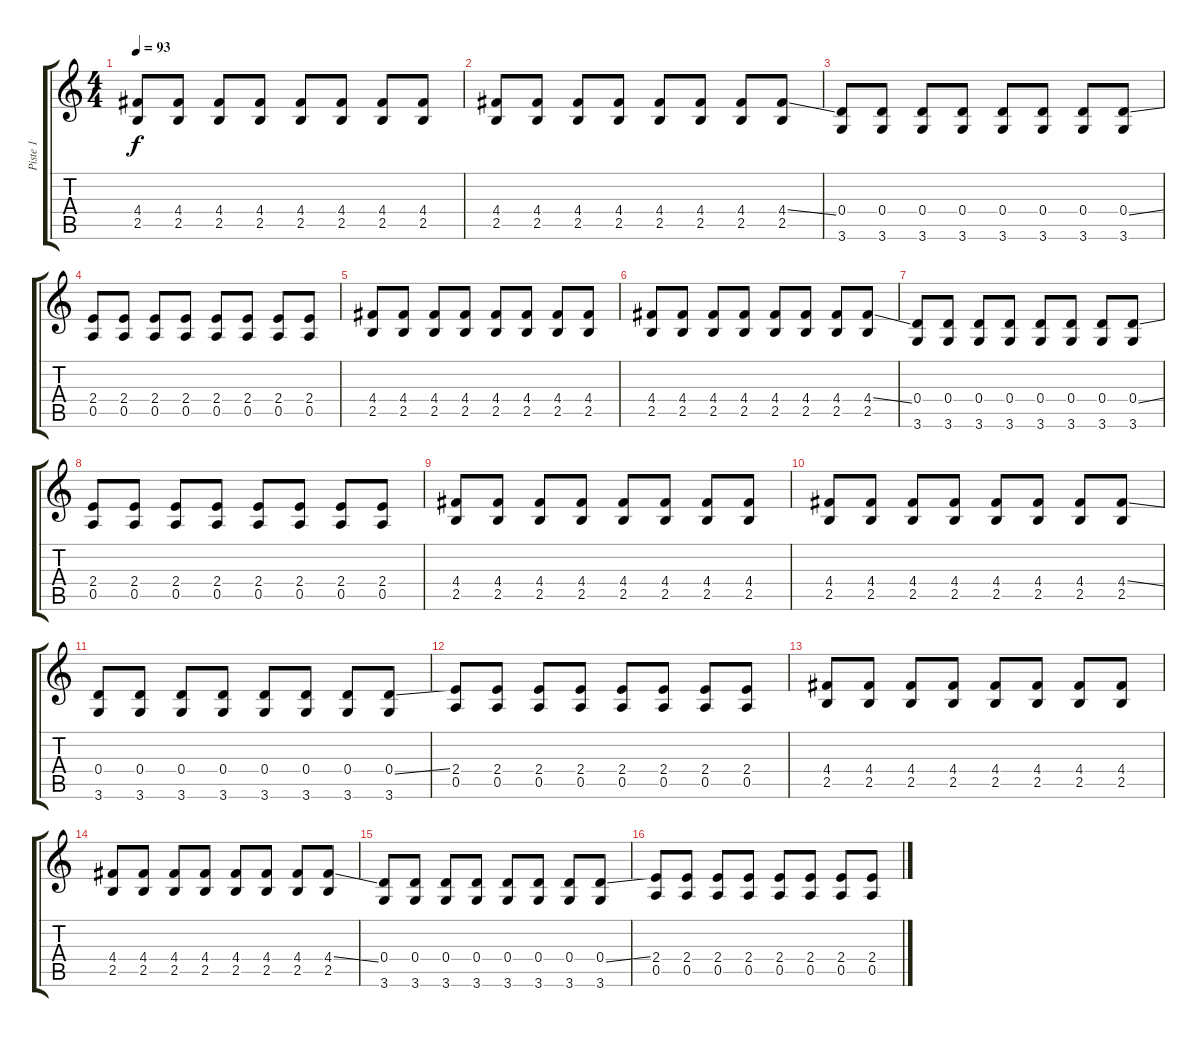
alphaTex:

\track ("Piste 1" "Piste 1") {instrument distortionguitar}
\staff {score tabs}
\tuning (E4 B3 G3 D3 A2 E2) {hide}
\ts (4 4)
\tempo 93
\clef g2
\ks c
(4.4 2.5).8{dy f} (4.4 2.5).8 (4.4 2.5).8 (4.4 2.5).8 (4.4 2.5).8 (4.4 2.5).8 (4.4 2.5).8 (4.4 2.5).8 |
(4.4 2.5).8 (4.4 2.5).8 (4.4 2.5).8 (4.4 2.5).8 (4.4 2.5).8 (4.4 2.5).8 (4.4 2.5).8 (4.4{ss} 2.5).8 |
(0.4 3.6).8 (0.4 3.6).8 (0.4 3.6).8 (0.4 3.6).8 (0.4 3.6).8 (0.4 3.6).8 (0.4 3.6).8 (0.4{ss} 3.6).8 |
(2.4 0.5).8 (2.4 0.5).8 (2.4 0.5).8 (2.4 0.5).8 (2.4 0.5).8 (2.4 0.5).8 (2.4 0.5).8 (2.4 0.5).8 |
(4.4 2.5).8 (4.4 2.5).8 (4.4 2.5).8 (4.4 2.5).8 (4.4 2.5).8 (4.4 2.5).8 (4.4 2.5).8 (4.4 2.5).8 |
(4.4 2.5).8 (4.4 2.5).8 (4.4 2.5).8 (4.4 2.5).8 (4.4 2.5).8 (4.4 2.5).8 (4.4 2.5).8 (4.4{ss} 2.5).8 |
(0.4 3.6).8 (0.4 3.6).8 (0.4 3.6).8 (0.4 3.6).8 (0.4 3.6).8 (0.4 3.6).8 (0.4 3.6).8 (0.4{ss} 3.6).8 |
(2.4 0.5).8 (2.4 0.5).8 (2.4 0.5).8 (2.4 0.5).8 (2.4 0.5).8 (2.4 0.5).8 (2.4 0.5).8 (2.4 0.5).8 |
(4.4 2.5).8 (4.4 2.5).8 (4.4 2.5).8 (4.4 2.5).8 (4.4 2.5).8 (4.4 2.5).8 (4.4 2.5).8 (4.4 2.5).8 |
(4.4 2.5).8 (4.4 2.5).8 (4.4 2.5).8 (4.4 2.5).8 (4.4 2.5).8 (4.4 2.5).8 (4.4 2.5).8 (4.4{ss} 2.5).8 |
(0.4 3.6).8 (0.4 3.6).8 (0.4 3.6).8 (0.4 3.6).8 (0.4 3.6).8 (0.4 3.6).8 (0.4 3.6).8 (0.4{ss} 3.6).8 |
(2.4 0.5).8 (2.4 0.5).8 (2.4 0.5).8 (2.4 0.5).8 (2.4 0.5).8 (2.4 0.5).8 (2.4 0.5).8 (2.4 0.5).8 |
(4.4 2.5).8 (4.4 2.5).8 (4.4 2.5).8 (4.4 2.5).8 (4.4 2.5).8 (4.4 2.5).8 (4.4 2.5).8 (4.4 2.5).8 |
(4.4 2.5).8 (4.4 2.5).8 (4.4 2.5).8 (4.4 2.5).8 (4.4 2.5).8 (4.4 2.5).8 (4.4 2.5).8 (4.4{ss} 2.5).8 |
(0.4 3.6).8 (0.4 3.6).8 (0.4 3.6).8 (0.4 3.6).8 (0.4 3.6).8 (0.4 3.6).8 (0.4 3.6).8 (0.4{ss} 3.6).8 |
(2.4 0.5).8 (2.4 0.5).8 (2.4 0.5).8 (2.4 0.5).8 (2.4 0.5).8 (2.4 0.5).8 (2.4 0.5).8 (2.4 0.5).8
